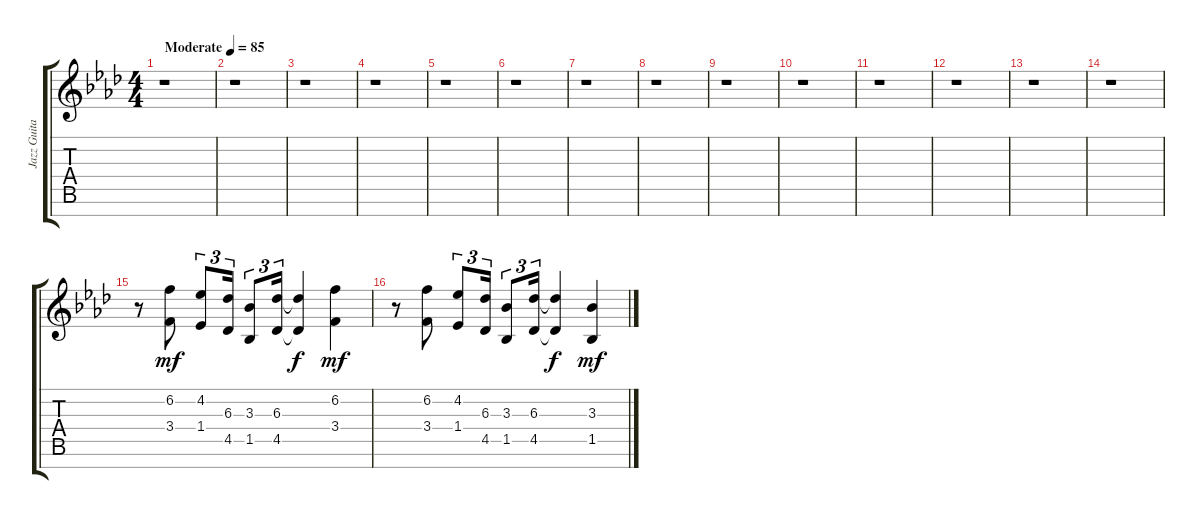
\track ("Jazz Guitar" "Jazz Guita") {instrument electricguitarjazz}
\staff {score tabs}
\tuning (E4 B3 G3 D3 A2 E2 B1) {hide}
\ts (4 4)
\tempo (85 "Moderate")
\clef g2
\ks ab
r.1{dy mf instrument electricguitarjazz} |
r.1 |
r.1 |
r.1 |
r.1 |
r.1 |
r.1 |
r.1 |
r.1 |
r.1 |
r.1 |
r.1 |
r.1 |
r.1 |
r.8 (6.2 3.4).8 (4.2 1.4).8{tu (3 2)} (6.3 4.5).16{tu (3 2)} (3.3 1.5).8{tu (3 2)} (6.3 4.5).16{tu (3 2)} (6.3{t} 4.5{t}).4{dy f} (6.2 3.4).4{dy mf} |
r.8 (6.2 3.4).8 (4.2 1.4).8{tu (3 2)} (6.3 4.5).16{tu (3 2)} (3.3 1.5).8{tu (3 2)} (6.3 4.5).16{tu (3 2)} (6.3{t} 4.5{t}).4{dy f} (3.3 1.5).4{dy mf}
